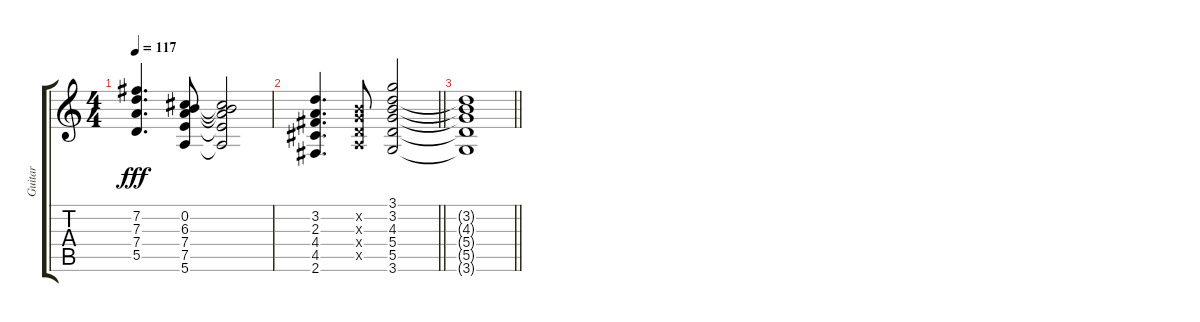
\track ("Guitar" "Guitar") {instrument distortionguitar}
\staff {score tabs}
\tuning (E4 B3 G3 D3 A2 E2) {hide}
\ts (4 4)
\tempo 117
\clef g2
\ks c
(7.2 7.3 7.4 5.5).4{d dy fff} (0.2 6.3 7.4 7.5 5.6).8 (0.2{t} 6.3{t} 7.4{t} 7.5{t} 5.6{t}).2 |
\barLineRight lightlight
(3.2 2.3 4.4 4.5 2.6).4{d} (0.2{x} 0.3{x} 0.4{x} 0.5{x}).8 (3.1 3.2 4.3 5.4 5.5 3.6).2 |
\barLineRight lightlight
(3.2{t} 4.3{t} 5.4{t} 5.5{t} 3.6{t}).1
